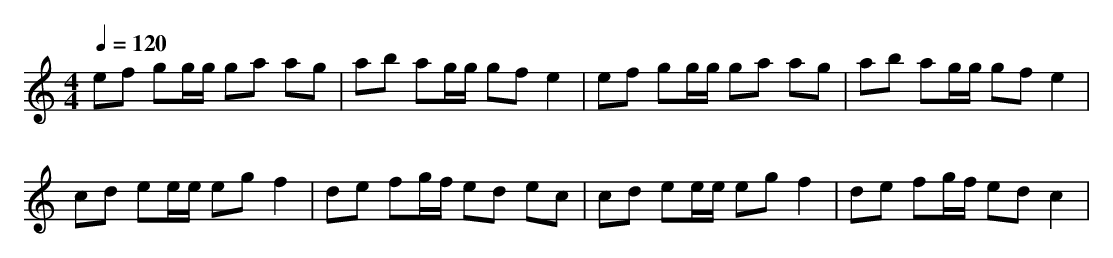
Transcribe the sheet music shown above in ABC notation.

X:1
T:
M: 4/4
L: 1/8
Q:1/4=120
K:C % 0 sharps
ef gg/2g/2 ga ag|ab ag/2g/2 gf e2|ef gg/2g/2 ga ag|ab ag/2g/2 gf e2|
cd ee/2e/2 eg f2|de fg/2f/2 ed ec|cd ee/2e/2 eg f2|de fg/2f/2 ed c2|
